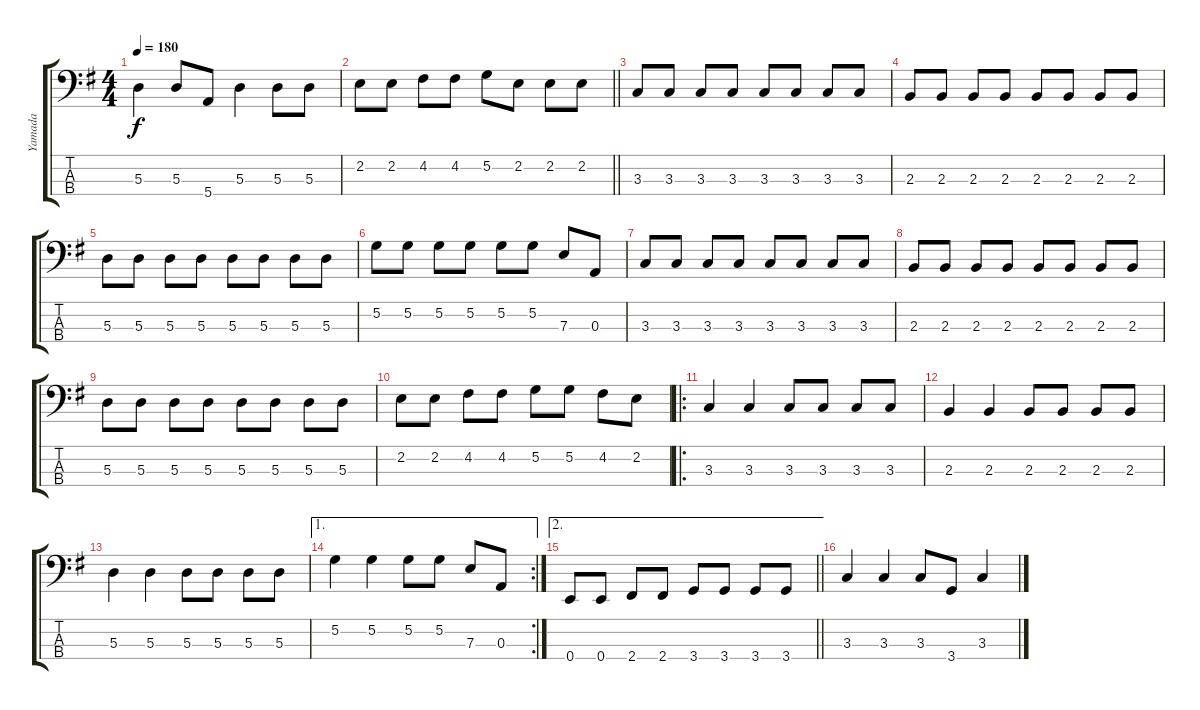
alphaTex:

\track ("Yamada" "Yamada") {instrument electricbassfinger}
\staff {score tabs}
\tuning (G2 D2 A1 E1) {hide}
\ts (4 4)
\tempo 180
\clef f4
\ks g
5.3.4{dy f} 5.3.8 5.4.8 5.3.4 5.3.8 5.3.8 |
\barLineRight lightlight
2.2.8 2.2.8 4.2.8 4.2.8 5.2.8 2.2.8 2.2.8 2.2.8 |
3.3.8 3.3.8 3.3.8 3.3.8 3.3.8 3.3.8 3.3.8 3.3.8 |
2.3.8 2.3.8 2.3.8 2.3.8 2.3.8 2.3.8 2.3.8 2.3.8 |
5.3.8 5.3.8 5.3.8 5.3.8 5.3.8 5.3.8 5.3.8 5.3.8 |
5.2.8 5.2.8 5.2.8 5.2.8 5.2.8 5.2.8 7.3.8 0.3.8 |
3.3.8 3.3.8 3.3.8 3.3.8 3.3.8 3.3.8 3.3.8 3.3.8 |
2.3.8 2.3.8 2.3.8 2.3.8 2.3.8 2.3.8 2.3.8 2.3.8 |
5.3.8 5.3.8 5.3.8 5.3.8 5.3.8 5.3.8 5.3.8 5.3.8 |
2.2.8 2.2.8 4.2.8 4.2.8 5.2.8 5.2.8 4.2.8 2.2.8 |
\ro
3.3.4 3.3.4 3.3.8 3.3.8 3.3.8 3.3.8 |
2.3.4 2.3.4 2.3.8 2.3.8 2.3.8 2.3.8 |
5.3.4 5.3.4 5.3.8 5.3.8 5.3.8 5.3.8 |
\ae 1
\rc 2
5.2.4 5.2.4 5.2.8 5.2.8 7.3.8 0.3.8 |
\ae 2
\barLineRight lightlight
0.4.8 0.4.8 2.4.8 2.4.8 3.4.8 3.4.8 3.4.8 3.4.8 |
3.3.4 3.3.4 3.3.8 3.4.8 3.3.4
